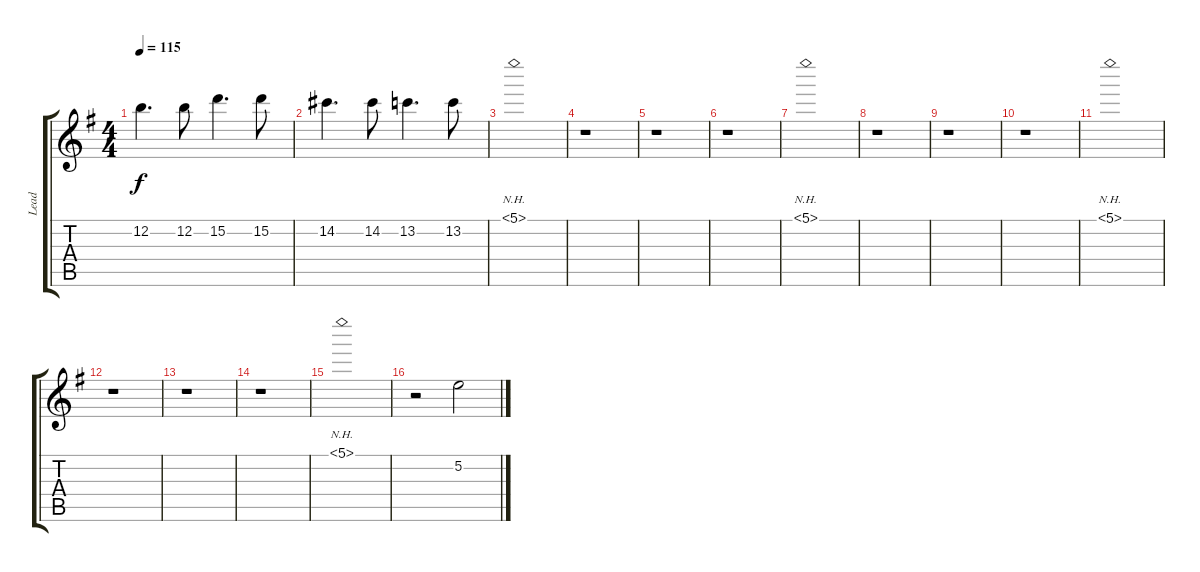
\track ("Lead" "Lead") {instrument distortionguitar}
\staff {score tabs}
\tuning (E4 B3 G3 D3 A2 E2) {hide}
\ts (4 4)
\tempo 115
\clef g2
\ks eminor
12.2.4{d dy f} 12.2.8 15.2.4{d} 15.2.8 |
14.2.4{d} 14.2.8 13.2.4{d} 13.2.8 |
5.1{nh}.1{volume 6} |
r.1 |
r.1 |
r.1 |
5.1{nh}.1 |
r.1 |
r.1 |
r.1 |
5.1{nh}.1 |
r.1 |
r.1 |
r.1 |
5.1{nh}.1 |
r.2 5.2.2
